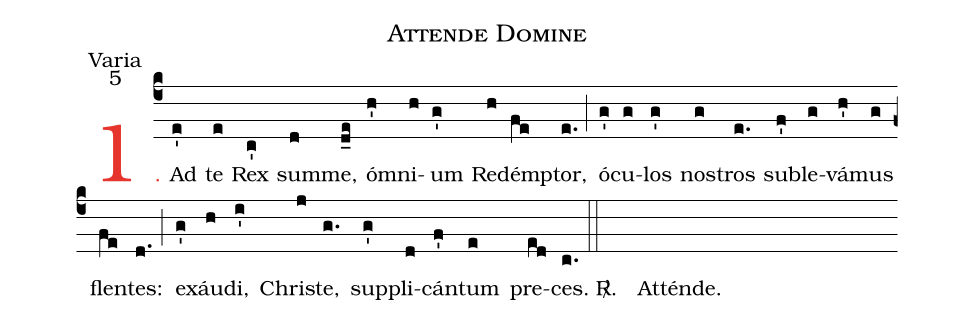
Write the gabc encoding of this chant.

name: Attende Domine;
office-part: Varia;
mode: 5;
%%
<c>1.</c> {A}d(c4e') te(e) Rex(c') sum(d)me,(d_e) óm(h')ni(h)um(g') Re(h)démp(fe)tor,(e.) (;)
ó(g')cu(g)los(g') nos(g)tros(e.) sub(f')le(g)vá(h')mus(g) flen(fe)tes:(d.) (;)
ex(g')áu(h)di,(i') Chri(j)ste,(g.) sup(g')pli(d)cán(f')tum(e) pre(ed)ces.(c.) (::) <sp>R/</sp>.() Atténde.()
